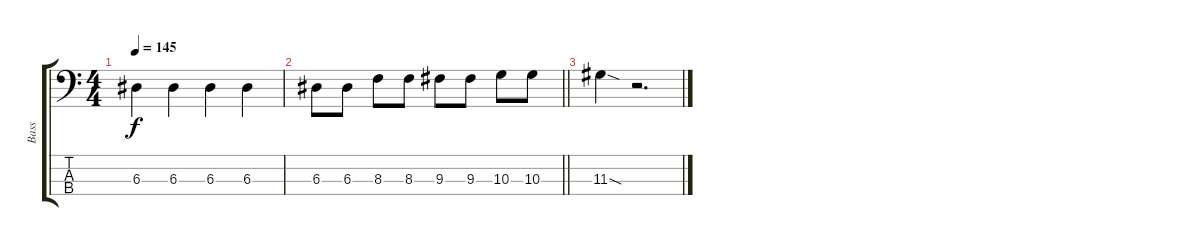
\track ("Bass" "Bass") {instrument electricbassfinger}
\staff {score tabs}
\tuning (G2 D2 A1 E1) {hide}
\ts (4 4)
\tempo 145
\clef f4
\ks c
6.3.4{dy f} 6.3.4 6.3.4 6.3.4 |
\barLineRight lightlight
6.3.8 6.3.8 8.3.8 8.3.8 9.3.8 9.3.8 10.3.8 10.3.8 |
11.3{sod}.4 r.2{d}
